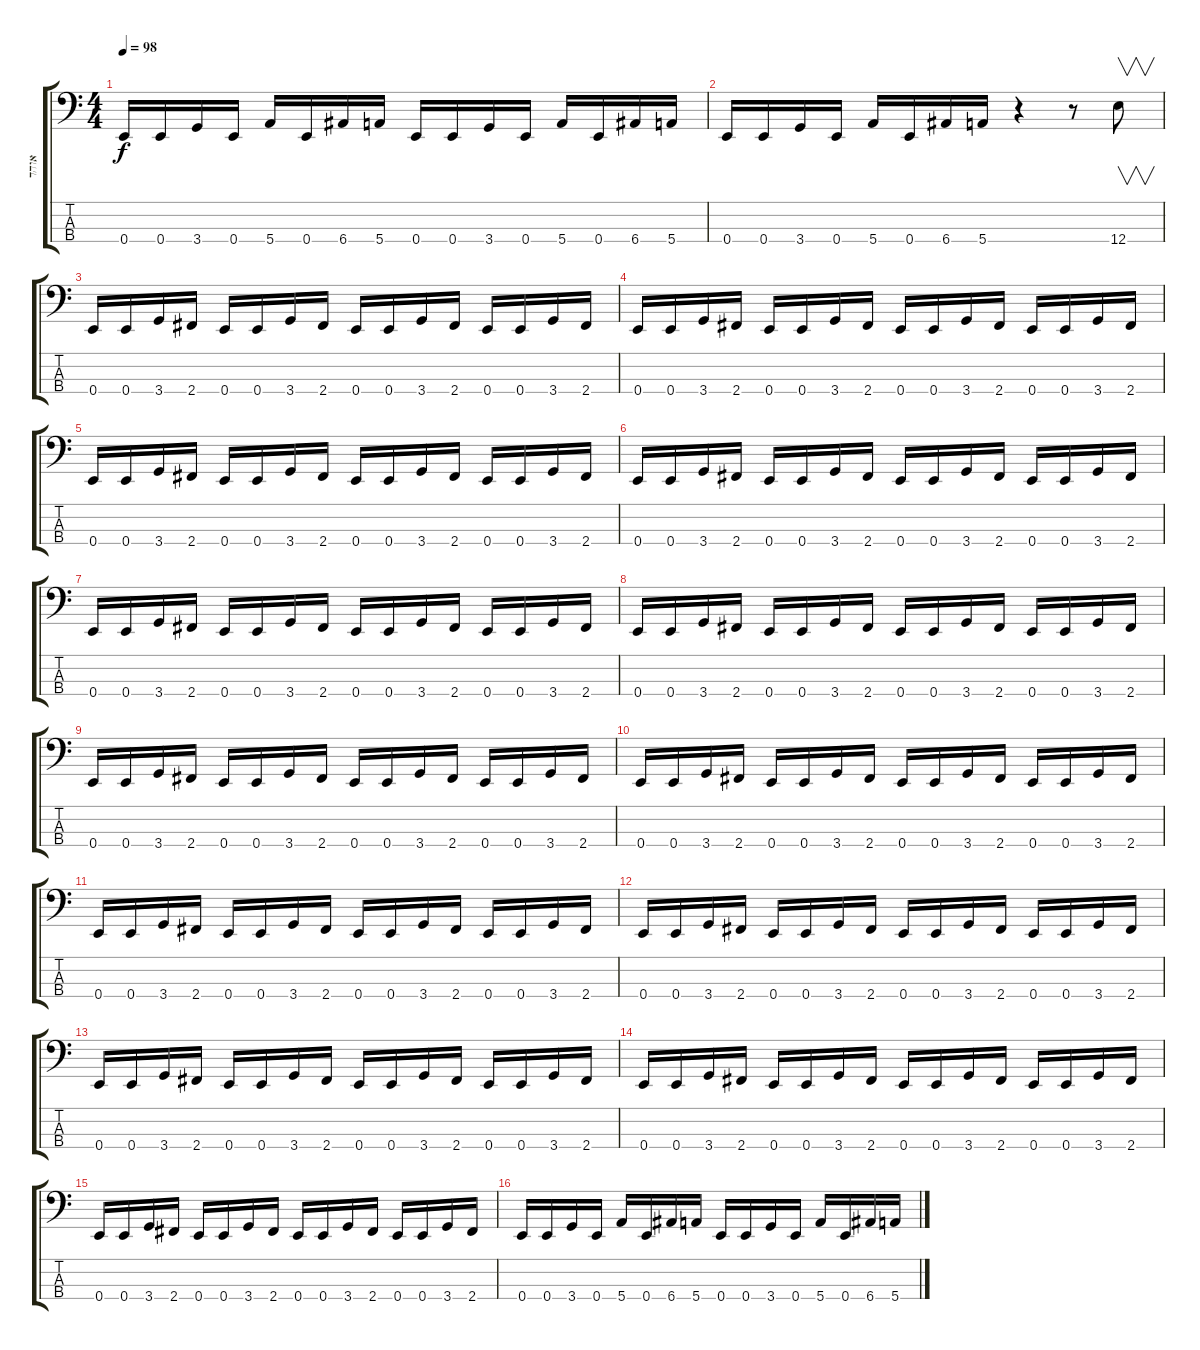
\track ("אוהד" "אוהד") {instrument slapbass1}
\staff {score tabs}
\tuning (G2 D2 A1 E1) {hide}
\ts (4 4)
\tempo 98
\clef f4
\ks c
0.4.16{dy f} 0.4.16 3.4.16 0.4.16 5.4.16 0.4.16 6.4.16 5.4.16 0.4.16 0.4.16 3.4.16 0.4.16 5.4.16 0.4.16 6.4.16 5.4.16 |
0.4.16 0.4.16 3.4.16 0.4.16 5.4.16 0.4.16 6.4.16 5.4.16 r.4 r.8 12.4.8{v} |
0.4.16 0.4.16 3.4.16 2.4.16 0.4.16 0.4.16 3.4.16 2.4.16 0.4.16 0.4.16 3.4.16 2.4.16 0.4.16 0.4.16 3.4.16 2.4.16 |
0.4.16 0.4.16 3.4.16 2.4.16 0.4.16 0.4.16 3.4.16 2.4.16 0.4.16 0.4.16 3.4.16 2.4.16 0.4.16 0.4.16 3.4.16 2.4.16 |
0.4.16 0.4.16 3.4.16 2.4.16 0.4.16 0.4.16 3.4.16 2.4.16 0.4.16 0.4.16 3.4.16 2.4.16 0.4.16 0.4.16 3.4.16 2.4.16 |
0.4.16 0.4.16 3.4.16 2.4.16 0.4.16 0.4.16 3.4.16 2.4.16 0.4.16 0.4.16 3.4.16 2.4.16 0.4.16 0.4.16 3.4.16 2.4.16 |
0.4.16 0.4.16 3.4.16 2.4.16 0.4.16 0.4.16 3.4.16 2.4.16 0.4.16 0.4.16 3.4.16 2.4.16 0.4.16 0.4.16 3.4.16 2.4.16 |
0.4.16 0.4.16 3.4.16 2.4.16 0.4.16 0.4.16 3.4.16 2.4.16 0.4.16 0.4.16 3.4.16 2.4.16 0.4.16 0.4.16 3.4.16 2.4.16 |
0.4.16 0.4.16 3.4.16 2.4.16 0.4.16 0.4.16 3.4.16 2.4.16 0.4.16 0.4.16 3.4.16 2.4.16 0.4.16 0.4.16 3.4.16 2.4.16 |
0.4.16 0.4.16 3.4.16 2.4.16 0.4.16 0.4.16 3.4.16 2.4.16 0.4.16 0.4.16 3.4.16 2.4.16 0.4.16 0.4.16 3.4.16 2.4.16 |
0.4.16 0.4.16 3.4.16 2.4.16 0.4.16 0.4.16 3.4.16 2.4.16 0.4.16 0.4.16 3.4.16 2.4.16 0.4.16 0.4.16 3.4.16 2.4.16 |
0.4.16 0.4.16 3.4.16 2.4.16 0.4.16 0.4.16 3.4.16 2.4.16 0.4.16 0.4.16 3.4.16 2.4.16 0.4.16 0.4.16 3.4.16 2.4.16 |
0.4.16 0.4.16 3.4.16 2.4.16 0.4.16 0.4.16 3.4.16 2.4.16 0.4.16 0.4.16 3.4.16 2.4.16 0.4.16 0.4.16 3.4.16 2.4.16 |
0.4.16 0.4.16 3.4.16 2.4.16 0.4.16 0.4.16 3.4.16 2.4.16 0.4.16 0.4.16 3.4.16 2.4.16 0.4.16 0.4.16 3.4.16 2.4.16 |
0.4.16 0.4.16 3.4.16 2.4.16 0.4.16 0.4.16 3.4.16 2.4.16 0.4.16 0.4.16 3.4.16 2.4.16 0.4.16 0.4.16 3.4.16 2.4.16 |
0.4.16 0.4.16 3.4.16 0.4.16 5.4.16 0.4.16 6.4.16 5.4.16 0.4.16 0.4.16 3.4.16 0.4.16 5.4.16 0.4.16 6.4.16 5.4.16
